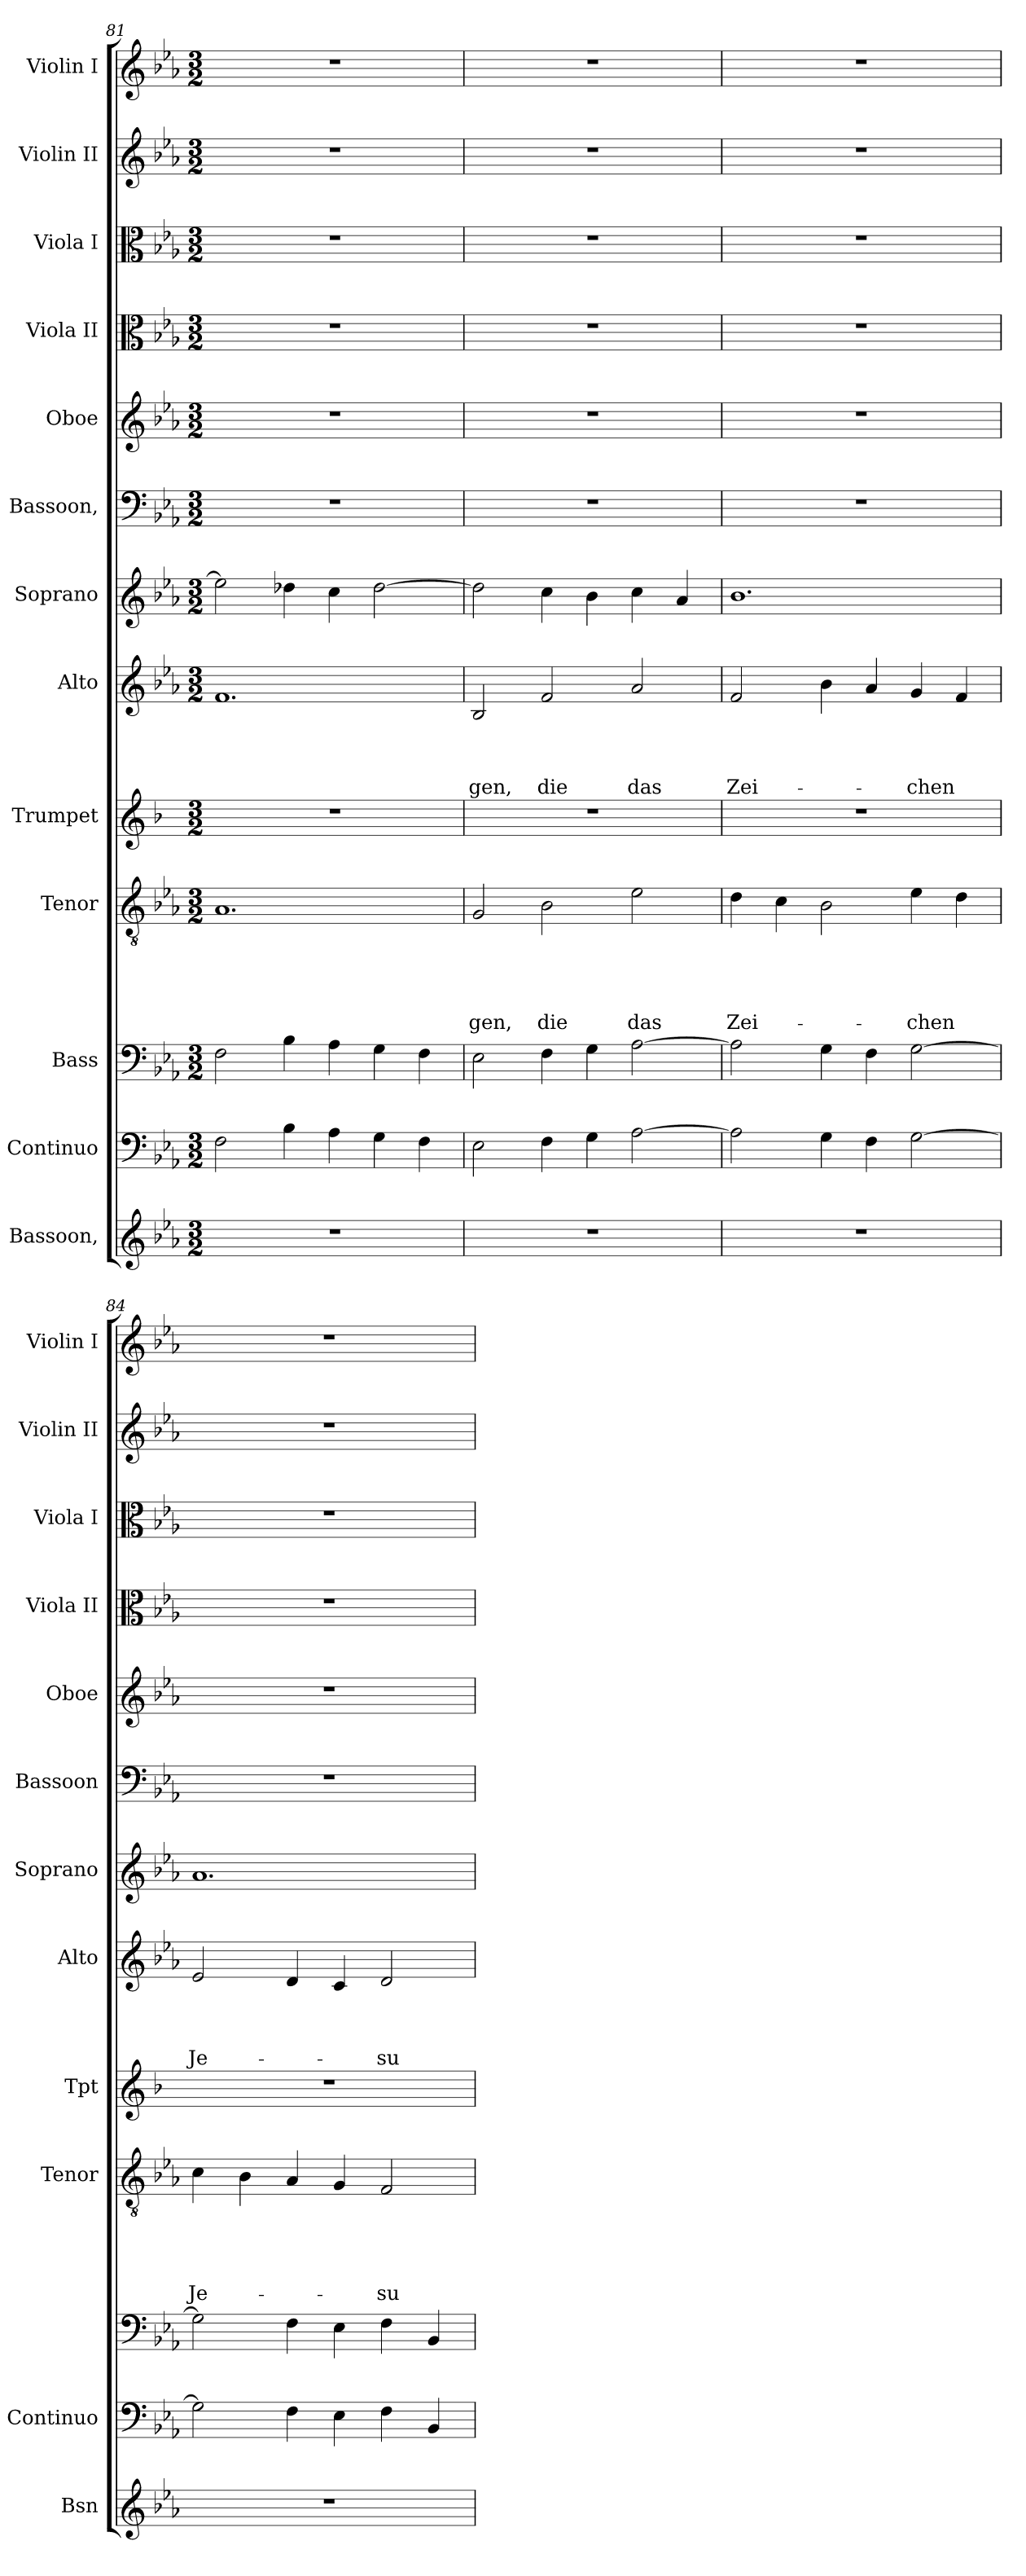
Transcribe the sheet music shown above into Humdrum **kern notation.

**kern	**kern	**kern	**kern	**text	**text	**text	**text	**text	**kern	**kern	**text	**text	**text	**text	**kern	**kern	**kern	**kern	**kern	**kern	**kern
*part13	*part12	*part11	*part10	*part10	*part10	*part10	*part10	*part10	*part9	*part8	*part8	*part8	*part8	*part8	*part7	*part6	*part5	*part4	*part3	*part2	*part1
*staff13	*staff12	*staff11	*staff10	*staff10	*staff10	*staff10	*staff10	*staff10	*staff9	*staff8	*staff8	*staff8	*staff8	*staff8	*staff7	*staff6	*staff5	*staff4	*staff3	*staff2	*staff1
*I"Bassoon,	*I"Continuo	*I"Bass	*I"Tenor	*	*	*	*	*	*I"Trumpet	*I"Alto	*	*	*	*	*I"Soprano	*I"Bassoon,	*I"Oboe	*I"Viola II	*I"Viola I	*I"Violin II	*I"Violin I
*I'Bsn	*I'Continuo	*	*I'Tenor	*	*	*	*	*	*I'Tpt	*I'Alto	*	*	*	*	*I'Soprano	*I'Bassoon	*I'Oboe	*I'Viola II	*I'Viola I	*I'Violin II	*I'Violin I
!!LO:LB:g=z
*clefG2	*clefF4	*clefF4	*clefGv2	*	*	*	*	*	*clefG2	*clefG2	*	*	*	*	*clefG2	*clefF4	*clefG2	*clefC3	*clefC3	*clefG2	*clefG2
*	*	*	*	*	*	*	*	*	*ITrd1c2	*	*	*	*	*	*	*	*	*	*	*	*
*k[b-e-a-]	*k[b-e-a-]	*k[b-e-a-]	*k[b-e-a-]	*	*	*	*	*	*k[b-e-a-]	*k[b-e-a-]	*	*	*	*	*k[b-e-a-]	*k[b-e-a-]	*k[b-e-a-]	*k[b-e-a-]	*k[b-e-a-]	*k[b-e-a-]	*k[b-e-a-]
*E-:	*E-:	*E-:	*E-:	*	*	*	*	*	*E-:	*E-:	*	*	*	*	*E-:	*E-:	*E-:	*E-:	*E-:	*E-:	*E-:
*M3/2	*M3/2	*M3/2	*M3/2	*	*	*	*	*	*M3/2	*M3/2	*	*	*	*	*M3/2	*M3/2	*M3/2	*M3/2	*M3/2	*M3/2	*M3/2
=81	=81	=81	=81	=81	=81	=81	=81	=81	=81	=81	=81	=81	=81	=81	=81	=81	=81	=81	=81	=81	=81
1.r	2F\	2F\	1.A-	.	.	.	.	.	1.r	1.f	.	.	.	.	2ee-\]	1.r	1.r	1.r	1.r	1.r	1.r
.	4B-\	4B-\	.	.	.	.	.	.	.	.	.	.	.	.	4dd-X\	.	.	.	.	.	.
.	4A-\	4A-\	.	.	.	.	.	.	.	.	.	.	.	.	4cc\	.	.	.	.	.	.
.	4G\	4G\	.	.	.	.	.	.	.	.	.	.	.	.	[>2dd-\	.	.	.	.	.	.
.	4F\	4F\	.	.	.	.	.	.	.	.	.	.	.	.	.	.	.	.	.	.	.
=82	=82	=82	=82	=82	=82	=82	=82	=82	=82	=82	=82	=82	=82	=82	=82	=82	=82	=82	=82	=82	=82
!	!	!	!	!	!	!	!	!LO:LY:b	!	!	!	!	!	!LO:LY:b	!	!	!	!	!	!	!
1.r	2E-\	2E-\	2G/	.	.	.	.	-gen,	1.r	2B-/	.	.	.	-gen,	2dd-\]	1.r	1.r	1.r	1.r	1.r	1.r
!	!	!	!	!	!	!	!	!LO:LY:b	!	!	!	!	!	!LO:LY:b	!	!	!	!	!	!	!
.	4F\	4F\	2B-\	.	.	.	.	die	.	2f/	.	.	.	die	4cc\	.	.	.	.	.	.
.	4G\	4G\	.	.	.	.	.	.	.	.	.	.	.	.	4b-\	.	.	.	.	.	.
!	!	!	!	!	!	!	!	!LO:LY:b	!	!	!	!	!	!LO:LY:b	!	!	!	!	!	!	!
.	[>2A-\	[>2A-\	2e-\	.	.	.	.	das	.	2a-/	.	.	.	das	4cc\	.	.	.	.	.	.
.	.	.	.	.	.	.	.	.	.	.	.	.	.	.	4a-/	.	.	.	.	.	.
=83	=83	=83	=83	=83	=83	=83	=83	=83	=83	=83	=83	=83	=83	=83	=83	=83	=83	=83	=83	=83	=83
!	!	!	!	!	!	!	!	!LO:LY:b	!	!	!	!	!	!LO:LY:b	!	!	!	!	!	!	!
1.r	2A-\]	2A-\]	4d\	.	.	.	.	Zei-	1.r	2f/	.	.	.	Zei-	1.b-	1.r	1.r	1.r	1.r	1.r	1.r
.	.	.	4c\	.	.	.	.	.	.	.	.	.	.	.	.	.	.	.	.	.	.
.	4G\	4G\	2B-\	.	.	.	.	.	.	4b-\	.	.	.	.	.	.	.	.	.	.	.
.	4F\	4F\	.	.	.	.	.	.	.	4a-/	.	.	.	.	.	.	.	.	.	.	.
!	!	!	!	!	!	!	!	!LO:LY:b	!	!	!	!	!	!LO:LY:b	!	!	!	!	!	!	!
.	[>2G\	[>2G\	4e-\	.	.	.	.	-chen	.	4g/	.	.	.	-chen	.	.	.	.	.	.	.
.	.	.	4d\	.	.	.	.	.	.	4f/	.	.	.	.	.	.	.	.	.	.	.
=84	=84	=84	=84	=84	=84	=84	=84	=84	=84	=84	=84	=84	=84	=84	=84	=84	=84	=84	=84	=84	=84
!	!	!	!	!	!	!	!	!LO:LY:b	!	!	!	!	!	!LO:LY:b	!	!	!	!	!	!	!
1.r	2G\]	2G\]	4c\	.	.	.	.	Je-	1.r	2e-/	.	.	.	Je-	1.a-	1.r	1.r	1.r	1.r	1.r	1.r
.	.	.	4B-\	.	.	.	.	.	.	.	.	.	.	.	.	.	.	.	.	.	.
.	4F\	4F\	4A-/	.	.	.	.	.	.	4d/	.	.	.	.	.	.	.	.	.	.	.
.	4E-\	4E-\	4G/	.	.	.	.	.	.	4c/	.	.	.	.	.	.	.	.	.	.	.
!	!	!	!	!	!	!	!	!LO:LY:b	!	!	!	!	!	!LO:LY:b	!	!	!	!	!	!	!
.	4F\	4F\	2F/	.	.	.	.	-su	.	2d/	.	.	.	-su	.	.	.	.	.	.	.
.	4BB-/	4BB-/	.	.	.	.	.	.	.	.	.	.	.	.	.	.	.	.	.	.	.
=	=	=	=	=	=	=	=	=	=	=	=	=	=	=	=	=	=	=	=	=	=
*-	*-	*-	*-	*-	*-	*-	*-	*-	*-	*-	*-	*-	*-	*-	*-	*-	*-	*-	*-	*-	*-
